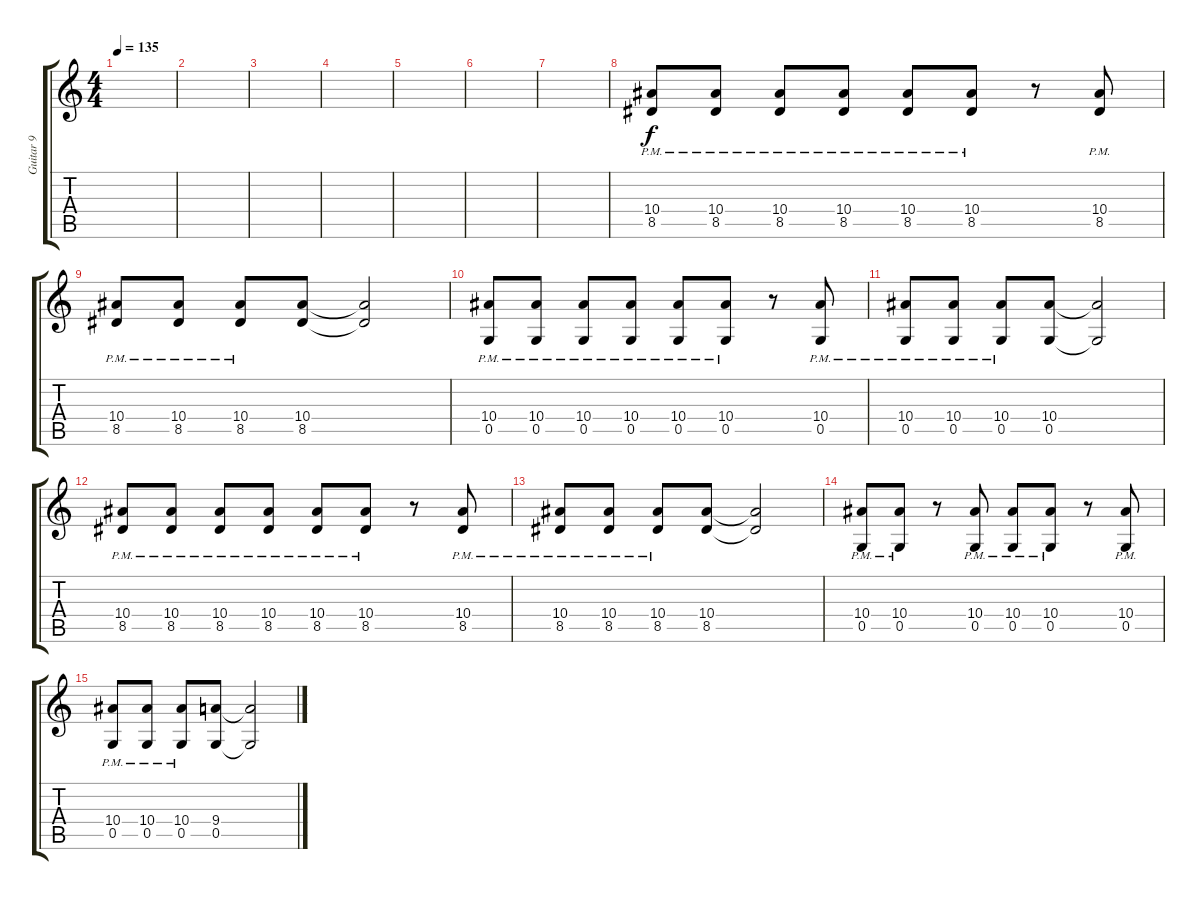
\track ("Guitar 9" "Guitar 9") {instrument electricguitarclean}
\staff {score tabs}
\tuning (D4 A3 F3 C3 G2 C2) {hide}
\ts (4 4)
\tempo 135
\clef g2
\ks c
|
|
|
|
|
|
|
(10.4{pm} 8.5{pm}).8 (10.4{pm} 8.5{pm}).8 (10.4{pm} 8.5{pm}).8 (10.4{pm} 8.5{pm}).8 (10.4{pm} 8.5{pm}).8 (10.4{pm} 8.5{pm}).8 r.8 (10.4{pm} 8.5{pm}).8 |
(10.4{pm} 8.5{pm}).8 (10.4{pm} 8.5{pm}).8 (10.4{pm} 8.5{pm}).8 (10.4 8.5).8 (10.4{t} 8.5{t}).2 |
(10.4{pm} 0.5{pm}).8 (10.4{pm} 0.5{pm}).8 (10.4{pm} 0.5{pm}).8 (10.4{pm} 0.5{pm}).8 (10.4{pm} 0.5{pm}).8 (10.4{pm} 0.5{pm}).8 r.8 (10.4{pm} 0.5{pm}).8 |
(10.4{pm} 0.5{pm}).8 (10.4{pm} 0.5{pm}).8 (10.4{pm} 0.5{pm}).8 (10.4 0.5).8 (10.4{t} 0.5{t}).2 |
(10.4{pm} 8.5{pm}).8 (10.4{pm} 8.5{pm}).8 (10.4{pm} 8.5{pm}).8 (10.4{pm} 8.5{pm}).8 (10.4{pm} 8.5{pm}).8 (10.4{pm} 8.5{pm}).8 r.8 (10.4{pm} 8.5{pm}).8 |
(10.4{pm} 8.5{pm}).8 (10.4{pm} 8.5{pm}).8 (10.4{pm} 8.5{pm}).8 (10.4 8.5).8 (10.4{t} 8.5{t}).2 |
(10.4{pm} 0.5{pm}).8 (10.4{pm} 0.5{pm}).8 r.8 (10.4{pm} 0.5{pm}).8 (10.4{pm} 0.5{pm}).8 (10.4{pm} 0.5{pm}).8 r.8 (10.4{pm} 0.5{pm}).8 |
(10.4{pm} 0.5{pm}).8 (10.4{pm} 0.5{pm}).8 (10.4{pm} 0.5{pm}).8 (9.4 0.5).8 (9.4{t} 0.5{t}).2
